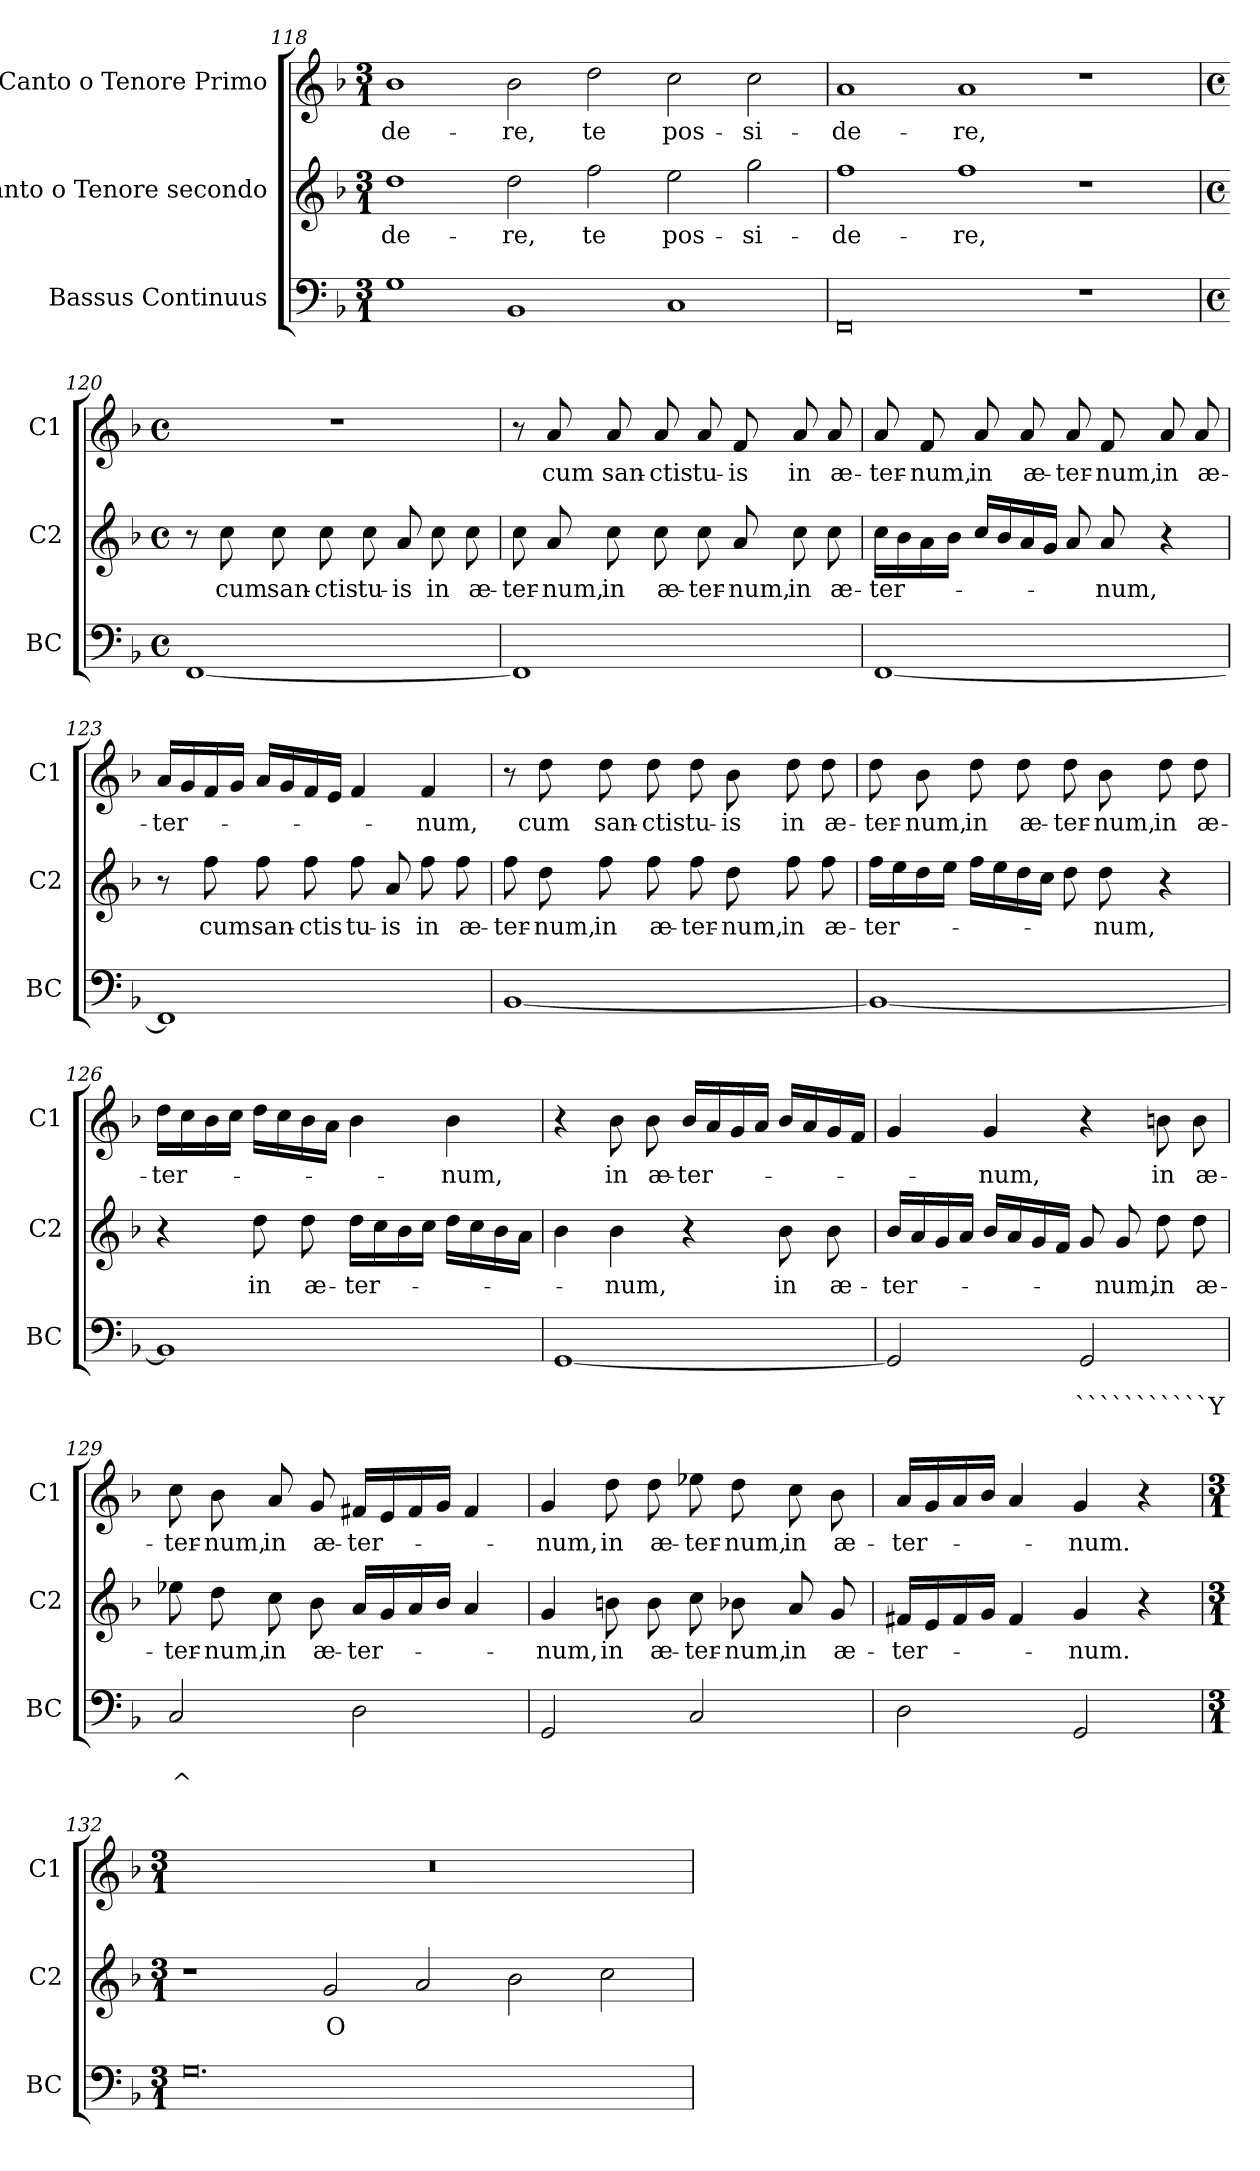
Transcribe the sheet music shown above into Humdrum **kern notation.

**kern	**text	**text	**kern	**text	**kern	**text
*part3	*part3	*part3	*part2	*part2	*part1	*part1
*staff3	*staff3	*staff3	*staff2	*staff2	*staff1	*staff1
*I"Bassus Continuus	*	*	*I"Canto o Tenore secondo	*	*I"Canto o Tenore Primo	*
*I'BC	*	*	*I'C2	*	*I'C1	*
*clefF4	*	*	*clefG2	*	*clefG2	*
*k[b-]	*	*	*k[b-]	*	*k[b-]	*
*F:	*	*	*F:	*	*F:	*
*M3/1	*	*	*M3/1	*	*M3/1	*
=118	=118	=118	=118	=118	=118	=118
!	!	!	!	!LO:LY:b	!	!LO:LY:b
1G	.	.	1dd	-de-	1b-	-de-
!	!	!	!	!LO:LY:b	!	!LO:LY:b
1BB-	.	.	2dd\	-re,	2b-\	-re,
!	!	!	!	!LO:LY:b	!	!LO:LY:b
.	.	.	2ff\	te	2dd\	te
!	!	!	!	!LO:LY:b	!	!LO:LY:b
1C	.	.	2ee\	pos-	2cc\	pos-
!	!	!	!	!LO:LY:b	!	!LO:LY:b
.	.	.	2gg\	-si-	2cc\	-si-
=119	=119	=119	=119	=119	=119	=119
!	!	!	!	!LO:LY:b	!	!LO:LY:b
0FF	.	.	1ff	-de-	1a	-de-
!	!	!	!	!LO:LY:b	!	!LO:LY:b
.	.	.	1ff	-re,	1a	-re,
1r	.	.	1r	.	1r	.
!!LO:LB:g=z
=120	=120	=120	=120	=120	=120	=120
*M4/4	*	*	*M4/4	*	*M4/4	*
*met(c)	*	*	*met(c)	*	*met(c)	*
[1FF	.	.	8r	.	1r	.
!	!	!	!	!LO:LY:b	!	!
.	.	.	8cc\	cum	.	.
!	!	!	!	!LO:LY:b	!	!
.	.	.	8cc\	san-	.	.
!	!	!	!	!LO:LY:b	!	!
.	.	.	8cc\	-ctis	.	.
!	!	!	!	!LO:LY:b	!	!
.	.	.	8cc\	tu-	.	.
!	!	!	!	!LO:LY:b	!	!
.	.	.	8a/	-is	.	.
!	!	!	!	!LO:LY:b	!	!
.	.	.	8cc\	in	.	.
!	!	!	!	!LO:LY:b	!	!
.	.	.	8cc\	æ-	.	.
=121	=121	=121	=121	=121	=121	=121
!	!	!	!	!LO:LY:b	!	!
1FF]	.	.	8cc\	-ter-	8r	.
!	!	!	!	!LO:LY:b	!	!LO:LY:b
.	.	.	8a/	-num,	8a/	cum
!	!	!	!	!LO:LY:b	!	!LO:LY:b
.	.	.	8cc\	in	8a/	san-
!	!	!	!	!LO:LY:b	!	!LO:LY:b
.	.	.	8cc\	æ-	8a/	-ctis
!	!	!	!	!LO:LY:b	!	!LO:LY:b
.	.	.	8cc\	-ter-	8a/	tu-
!	!	!	!	!LO:LY:b	!	!LO:LY:b
.	.	.	8a/	-num,	8f/	-is
!	!	!	!	!LO:LY:b	!	!LO:LY:b
.	.	.	8cc\	in	8a/	in
!	!	!	!	!LO:LY:b	!	!LO:LY:b
.	.	.	8cc\	æ-	8a/	æ-
=122	=122	=122	=122	=122	=122	=122
!	!	!	!	!LO:LY:b	!	!LO:LY:b
[1FF	.	.	16cc\LL	-ter-	8a/	-ter-
.	.	.	16b-\	.	.	.
!	!	!	!	!	!	!LO:LY:b
.	.	.	16a\	.	8f/	-num,
.	.	.	16b-\JJ	.	.	.
!	!	!	!	!	!	!LO:LY:b
.	.	.	16cc/LL	.	8a/	in
.	.	.	16b-/	.	.	.
!	!	!	!	!	!	!LO:LY:b
.	.	.	16a/	.	8a/	æ-
.	.	.	16g/JJ	.	.	.
!	!	!	!	!	!	!LO:LY:b
.	.	.	8a/	.	8a/	-ter-
!	!	!	!	!LO:LY:b	!	!LO:LY:b
.	.	.	8a/	-num,	8f/	-num,
!	!	!	!	!	!	!LO:LY:b
.	.	.	4r	.	8a/	in
!	!	!	!	!	!	!LO:LY:b
.	.	.	.	.	8a/	æ-
=123	=123	=123	=123	=123	=123	=123
!	!	!	!	!	!	!LO:LY:b
1FF]	.	.	8r	.	16a/LL	-ter-
.	.	.	.	.	16g/	.
!	!	!	!	!LO:LY:b	!	!
.	.	.	8ff\	cum	16f/	.
.	.	.	.	.	16g/JJ	.
!	!	!	!	!LO:LY:b	!	!
.	.	.	8ff\	san-	16a/LL	.
.	.	.	.	.	16g/	.
!	!	!	!	!LO:LY:b	!	!
.	.	.	8ff\	-ctis	16f/	.
.	.	.	.	.	16e/JJ	.
!	!	!	!	!LO:LY:b	!	!
.	.	.	8ff\	tu-	4f/	.
!	!	!	!	!LO:LY:b	!	!
.	.	.	8a/	-is	.	.
!	!	!	!	!LO:LY:b	!	!LO:LY:b
.	.	.	8ff\	in	4f/	-num,
!	!	!	!	!LO:LY:b	!	!
.	.	.	8ff\	æ-	.	.
!!LO:LB:g=z
=124	=124	=124	=124	=124	=124	=124
!	!	!	!	!LO:LY:b	!	!
[1BB-	.	.	8ff\	-ter-	8r	.
!	!	!	!	!LO:LY:b	!	!LO:LY:b
.	.	.	8dd\	-num,	8dd\	cum
!	!	!	!	!LO:LY:b	!	!LO:LY:b
.	.	.	8ff\	in	8dd\	san-
!	!	!	!	!LO:LY:b	!	!LO:LY:b
.	.	.	8ff\	æ-	8dd\	-ctis
!	!	!	!	!LO:LY:b	!	!LO:LY:b
.	.	.	8ff\	-ter-	8dd\	tu-
!	!	!	!	!LO:LY:b	!	!LO:LY:b
.	.	.	8dd\	-num,	8b-\	-is
!	!	!	!	!LO:LY:b	!	!LO:LY:b
.	.	.	8ff\	in	8dd\	in
!	!	!	!	!LO:LY:b	!	!LO:LY:b
.	.	.	8ff\	æ-	8dd\	æ-
=125	=125	=125	=125	=125	=125	=125
!	!	!	!	!LO:LY:b	!	!LO:LY:b
1BB-_	.	.	16ff\LL	-ter-	8dd\	-ter-
.	.	.	16ee\	.	.	.
!	!	!	!	!	!	!LO:LY:b
.	.	.	16dd\	.	8b-\	-num,
.	.	.	16ee\JJ	.	.	.
!	!	!	!	!	!	!LO:LY:b
.	.	.	16ff\LL	.	8dd\	in
.	.	.	16ee\	.	.	.
!	!	!	!	!	!	!LO:LY:b
.	.	.	16dd\	.	8dd\	æ-
.	.	.	16cc\JJ	.	.	.
!	!	!	!	!	!	!LO:LY:b
.	.	.	8dd\	.	8dd\	-ter-
!	!	!	!	!LO:LY:b	!	!LO:LY:b
.	.	.	8dd\	-num,	8b-\	-num,
!	!	!	!	!	!	!LO:LY:b
.	.	.	4r	.	8dd\	in
!	!	!	!	!	!	!LO:LY:b
.	.	.	.	.	8dd\	æ-
=126	=126	=126	=126	=126	=126	=126
!	!	!	!	!	!	!LO:LY:b
1BB-]	.	.	4r	.	16dd\LL	-ter-
.	.	.	.	.	16cc\	.
.	.	.	.	.	16b-\	.
.	.	.	.	.	16cc\JJ	.
!	!	!	!	!LO:LY:b	!	!
.	.	.	8dd\	in	16dd\LL	.
.	.	.	.	.	16cc\	.
!	!	!	!	!LO:LY:b	!	!
.	.	.	8dd\	æ-	16b-\	.
.	.	.	.	.	16a\JJ	.
!	!	!	!	!LO:LY:b	!	!
.	.	.	16dd\LL	-ter-	4b-\	.
.	.	.	16cc\	.	.	.
.	.	.	16b-\	.	.	.
.	.	.	16cc\JJ	.	.	.
!	!	!	!	!	!	!LO:LY:b
.	.	.	16dd\LL	.	4b-\	-num,
.	.	.	16cc\	.	.	.
.	.	.	16b-\	.	.	.
.	.	.	16a\JJ	.	.	.
=127	=127	=127	=127	=127	=127	=127
[1GG	.	.	4b-\	.	4r	.
!	!	!	!	!LO:LY:b	!	!LO:LY:b
.	.	.	4b-\	-num,	8b-\	in
!	!	!	!	!	!	!LO:LY:b
.	.	.	.	.	8b-\	æ-
!	!	!	!	!	!	!LO:LY:b
.	.	.	4r	.	16b-/LL	-ter-
.	.	.	.	.	16a/	.
.	.	.	.	.	16g/	.
.	.	.	.	.	16a/JJ	.
!	!	!	!	!LO:LY:b	!	!
.	.	.	8b-\	in	16b-/LL	.
.	.	.	.	.	16a/	.
!	!	!	!	!LO:LY:b	!	!
.	.	.	8b-\	æ-	16g/	.
.	.	.	.	.	16f/JJ	.
!!LO:LB:g=z
=128	=128	=128	=128	=128	=128	=128
!	!	!	!	!LO:LY:b	!	!
2GG/]	.	.	16b-/LL	-ter-	4g/	.
.	.	.	16a/	.	.	.
.	.	.	16g/	.	.	.
.	.	.	16a/JJ	.	.	.
!	!	!	!	!	!	!LO:LY:b
.	.	.	16b-/LL	.	4g/	-num,
.	.	.	16a/	.	.	.
.	.	.	16g/	.	.	.
.	.	.	16f/JJ	.	.	.
!	!	!LO:LY:b	!	!	!	!
2GG/	.	```````````Y	8g/	.	4r	.
!	!	!	!	!LO:LY:b	!	!
.	.	.	8g/	-num,	.	.
!	!	!	!	!LO:LY:b	!	!LO:LY:b
.	.	.	8dd\	in	8bn\	in
!	!	!	!	!LO:LY:b	!	!LO:LY:b
.	.	.	8dd\	æ-	8b\	æ-
=129	=129	=129	=129	=129	=129	=129
!	!	!LO:LY:b	!	!LO:LY:b	!	!LO:LY:b
2C/	.	^	8ee-X\	-ter-	8cc\	-ter-
!	!	!	!	!LO:LY:b	!	!LO:LY:b
.	.	.	8dd\	-num,	8b-\	-num,
!	!	!	!	!LO:LY:b	!	!LO:LY:b
.	.	.	8cc\	in	8a/	in
!	!	!	!	!LO:LY:b	!	!LO:LY:b
.	.	.	8b-\	æ-	8g/	æ-
!	!	!	!	!LO:LY:b	!	!LO:LY:b
2D\	.	.	16a/LL	-ter-	16f#X/LL	-ter-
.	.	.	16g/	.	16e/	.
.	.	.	16a/	.	16f#/	.
.	.	.	16b-/JJ	.	16g/JJ	.
.	.	.	4a/	.	4f#/	.
=130	=130	=130	=130	=130	=130	=130
!	!	!	!	!LO:LY:b	!	!LO:LY:b
2GG/	.	.	4g/	-num,	4g/	-num,
!	!	!	!	!LO:LY:b	!	!LO:LY:b
.	.	.	8bn\	in	8dd\	in
!	!	!	!	!LO:LY:b	!	!LO:LY:b
.	.	.	8b\	æ-	8dd\	æ-
!	!	!	!	!LO:LY:b	!	!LO:LY:b
2C/	.	.	8cc\	-ter-	8ee-X\	-ter-
!	!	!	!	!LO:LY:b	!	!LO:LY:b
.	.	.	8b-X\	-num,	8dd\	-num,
!	!	!	!	!LO:LY:b	!	!LO:LY:b
.	.	.	8a/	in	8cc\	in
!	!	!	!	!LO:LY:b	!	!LO:LY:b
.	.	.	8g/	æ-	8b-\	æ-
=131	=131	=131	=131	=131	=131	=131
!	!	!	!	!LO:LY:b	!	!LO:LY:b
2D\	.	.	16f#X/LL	-ter-	16a/LL	-ter-
.	.	.	16e/	.	16g/	.
.	.	.	16f#/	.	16a/	.
.	.	.	16g/JJ	.	16b-/JJ	.
.	.	.	4f#/	.	4a/	.
!	!	!	!	!LO:LY:b	!	!LO:LY:b
2GG/	.	.	4g/	-num.	4g/	-num.
.	.	.	4r	.	4r	.
!!LO:LB:g=z
=132	=132	=132	=132	=132	=132	=132
*M3/1	*	*	*M3/1	*	*M3/1	*
0.G	.	.	1r	.	0.r	.
!	!	!	!	!LO:LY:b	!	!
.	.	.	2g/	O	.	.
.	.	.	2a/	.	.	.
.	.	.	2b-\	.	.	.
.	.	.	2cc\	.	.	.
=	=	=	=	=	=	=
*-	*-	*-	*-	*-	*-	*-
